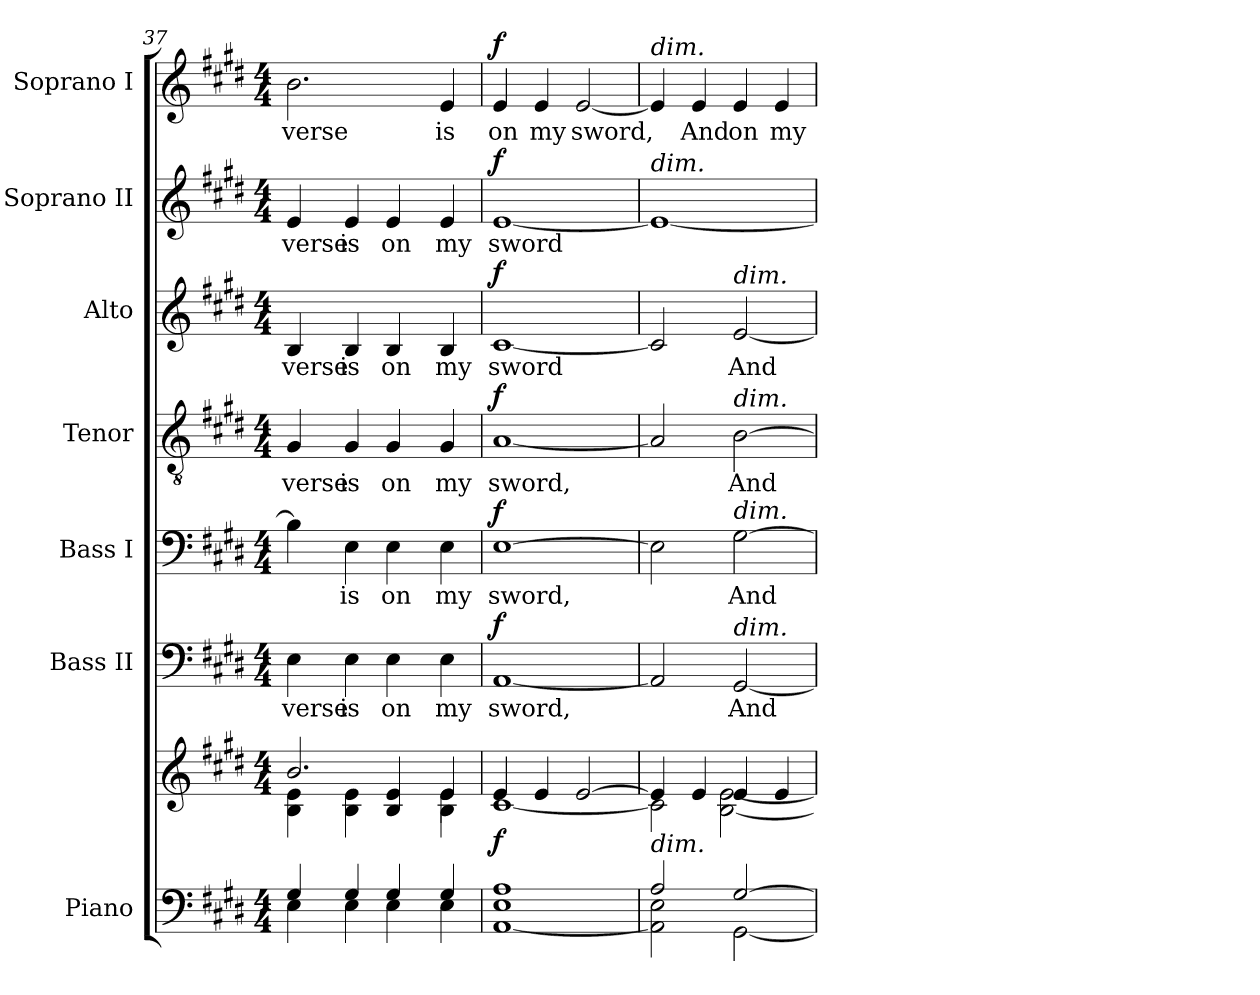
**kern	**kern	**dynam	**kern	**text	**dynam	**kern	**text	**dynam	**kern	**text	**dynam	**kern	**text	**dynam	**kern	**text	**dynam	**kern	**text	**dynam
*part7	*part7	*part7	*part6	*part6	*part6	*part5	*part5	*part5	*part4	*part4	*part4	*part3	*part3	*part3	*part2	*part2	*part2	*part1	*part1	*part1
*staff8	*staff7	*staff7/8	*staff6	*staff6	*staff6	*staff5	*staff5	*staff5	*staff4	*staff4	*staff4	*staff3	*staff3	*staff3	*staff2	*staff2	*staff2	*staff1	*staff1	*staff1
*I"Piano	*	*	*I"Bass II	*	*	*I"Bass I	*	*	*I"Tenor	*	*	*I"Alto	*	*	*I"Soprano II	*	*	*I"Soprano I	*	*
*I'Pno.	*	*	*I'B II.	*	*	*I'B I.	*	*	*I'T.	*	*	*I'A.	*	*	*I'S II.	*	*	*I'S I.	*	*
*clefF4	*clefG2	*	*clefF4	*	*	*clefF4	*	*	*clefGv2	*	*	*clefG2	*	*	*clefG2	*	*	*clefG2	*	*
*	*	*	*	*	*	*	*	*	*ITrd7c12	*	*	*	*	*	*	*	*	*	*	*
*k[f#c#g#d#]	*k[f#c#g#d#]	*	*k[f#c#g#d#]	*	*	*k[f#c#g#d#]	*	*	*k[f#c#g#d#]	*	*	*k[f#c#g#d#]	*	*	*k[f#c#g#d#]	*	*	*k[f#c#g#d#]	*	*
*E:	*E:	*	*E:	*	*	*E:	*	*	*E:	*	*	*E:	*	*	*E:	*	*	*E:	*	*
*M4/4	*M4/4	*	*M4/4	*	*	*M4/4	*	*	*M4/4	*	*	*M4/4	*	*	*M4/4	*	*	*M4/4	*	*
=37	=37	=37	=37	=37	=37	=37	=37	=37	=37	=37	=37	=37	=37	=37	=37	=37	=37	=37	=37	=37
*^	*^	*	*	*	*	*	*	*	*	*	*	*	*	*	*	*	*	*	*	*
*	*^	*	*^	*	*	*	*	*	*	*	*	*	*	*	*	*	*	*	*	*	*	*
*	*	*^	*	*	*^	*	*	*	*	*	*	*	*	*	*	*	*	*	*	*	*	*	*	*
!	!	!	!	!	!	!	!	!	!	!LO:LY:b:color=#000000	!	!	!	!	!	!	!	!	!	!	!	!	!	!	!	!
!	!	!	!	!	!	!	!	!	!	!	!	!	!	!	!	!LO:LY:b:color=#000000	!	!	!	!	!	!	!	!	!	!
!	!	!	!	!	!	!	!	!	!	!	!	!	!	!	!	!	!	!	!LO:LY:b:color=#000000	!	!	!	!	!	!	!
!	!	!	!	!	!	!	!	!	!	!	!	!	!	!	!	!	!	!	!	!	!	!LO:LY:b:color=#000000	!	!	!	!
!	!	!	!	!	!	!	!	!	!	!	!	!	!	!	!	!	!	!	!	!	!	!	!	!	!LO:LY:b:color=#000000	!
4G#i/	4ryy	2ryy	4Ei\	2.bi/	4Bi\ 4ei	2ryy	2ryy	.	4Ei\	verse	.	4Bi\]	.	.	4GG#i/	verse	.	4Bi/	verse	.	4ei/	verse	.	2.bi\	verse	.
!	!	!	!	!	!	!	!	!	!	!LO:LY:b:color=#000000	!	!	!	!	!	!	!	!	!	!	!	!	!	!	!	!
!	!	!	!	!	!	!	!	!	!	!	!	!	!LO:LY:b:color=#000000	!	!	!	!	!	!	!	!	!	!	!	!	!
!	!	!	!	!	!	!	!	!	!	!	!	!	!	!	!	!LO:LY:b:color=#000000	!	!	!	!	!	!	!	!	!	!
!	!	!	!	!	!	!	!	!	!	!	!	!	!	!	!	!	!	!	!LO:LY:b:color=#000000	!	!	!	!	!	!	!
!	!	!	!	!	!	!	!	!	!	!	!	!	!	!	!	!	!	!	!	!	!	!LO:LY:b:color=#000000	!	!	!	!
4G#i/	4Ei\	.	2.ryy	.	4Bi\ 4ei	.	.	.	4Ei\	is	.	4Ei\	is	.	4GG#i/	is	.	4Bi/	is	.	4ei/	is	.	.	.	.
!	!	!	!	!	!	!	!	!	!	!LO:LY:b:color=#000000	!	!	!	!	!	!	!	!	!	!	!	!	!	!	!	!
!	!	!	!	!	!	!	!	!	!	!	!	!	!LO:LY:b:color=#000000	!	!	!	!	!	!	!	!	!	!	!	!	!
!	!	!	!	!	!	!	!	!	!	!	!	!	!	!	!	!LO:LY:b:color=#000000	!	!	!	!	!	!	!	!	!	!
!	!	!	!	!	!	!	!	!	!	!	!	!	!	!	!	!	!	!	!LO:LY:b:color=#000000	!	!	!	!	!	!	!
!	!	!	!	!	!	!	!	!	!	!	!	!	!	!	!	!	!	!	!	!	!	!LO:LY:b:color=#000000	!	!	!	!
4G#i/	4ryy	4Ei\	.	.	4Bi/ 4ei	4ryy	8ryy	.	4Ei\	on	.	4Ei\	on	.	4GG#i/	on	.	4Bi/	on	.	4ei/	on	.	.	.	.
.	.	.	.	.	.	.	8ryy	.	.	.	.	.	.	.	.	.	.	.	.	.	.	.	.	.	.	.
!	!	!	!	!	!	!	!	!	!	!LO:LY:b:color=#000000	!	!	!	!	!	!	!	!	!	!	!	!	!	!	!	!
!	!	!	!	!	!	!	!	!	!	!	!	!	!LO:LY:b:color=#000000	!	!	!	!	!	!	!	!	!	!	!	!	!
!	!	!	!	!	!	!	!	!	!	!	!	!	!	!	!	!LO:LY:b:color=#000000	!	!	!	!	!	!	!	!	!	!
!	!	!	!	!	!	!	!	!	!	!	!	!	!	!	!	!	!	!	!LO:LY:b:color=#000000	!	!	!	!	!	!	!
!	!	!	!	!	!	!	!	!	!	!	!	!	!	!	!	!	!	!	!	!	!	!LO:LY:b:color=#000000	!	!	!	!
!	!	!	!	!	!	!	!	!	!	!	!	!	!	!	!	!	!	!	!	!	!	!	!	!	!LO:LY:b:color=#000000	!
4G#i/	4Ei\	4ryy	.	4ei/	4Bi\	4ryy	4ei\	.	4Ei\	my	.	4Ei\	my	.	4GG#i/	my	.	4Bi/	my	.	4ei/	my	.	4ei/	is	.
*v	*v	*v	*v	*	*	*	*	*	*	*	*	*	*	*	*	*	*	*	*	*	*	*	*	*	*	*
*	*	*v	*v	*v	*	*	*	*	*	*	*	*	*	*	*	*	*	*	*	*	*	*	*
=38	=38	=38	=38	=38	=38	=38	=38	=38	=38	=38	=38	=38	=38	=38	=38	=38	=38	=38	=38	=38	=38
*^	*^	*	*	*	*	*	*	*	*	*	*	*	*	*	*	*	*	*	*	*	*
*	*^	*	*	*^	*	*	*	*	*	*	*	*	*	*	*	*	*	*	*	*	*	*	*
!	!	!	!	!	!	!	!	!	!LO:LY:b:color=#000000	!	!	!	!	!	!	!	!	!	!	!	!	!	!	!	!
*v	*v	*v	*	*	*	*	*	*	*	*	*	*	*	*	*	*	*	*	*	*	*	*	*	*	*
*	*	*v	*v	*v	*	*	*	*	*	*	*	*	*	*	*	*	*	*	*	*	*	*	*
*^	*^	*	*	*	*	*	*	*	*	*	*	*	*	*	*	*	*	*	*	*	*
*	*^	*	*	*^	*	*	*	*	*	*	*	*	*	*	*	*	*	*	*	*	*	*	*
!	!	!	!	!	!	!	!	!	!	!	!	!LO:LY:b:color=#000000	!	!	!	!	!	!	!	!	!	!	!	!	!
*v	*v	*v	*	*	*	*	*	*	*	*	*	*	*	*	*	*	*	*	*	*	*	*	*	*	*
*	*	*v	*v	*v	*	*	*	*	*	*	*	*	*	*	*	*	*	*	*	*	*	*	*
*^	*^	*	*	*	*	*	*	*	*	*	*	*	*	*	*	*	*	*	*	*	*
*	*^	*	*	*^	*	*	*	*	*	*	*	*	*	*	*	*	*	*	*	*	*	*	*
!	!	!	!	!	!	!	!	!	!	!	!	!	!	!	!LO:LY:b:color=#000000	!	!	!	!	!	!	!	!	!	!
*v	*v	*v	*	*	*	*	*	*	*	*	*	*	*	*	*	*	*	*	*	*	*	*	*	*	*
*	*	*v	*v	*v	*	*	*	*	*	*	*	*	*	*	*	*	*	*	*	*	*	*	*
*^	*^	*	*	*	*	*	*	*	*	*	*	*	*	*	*	*	*	*	*	*	*
*	*^	*	*	*^	*	*	*	*	*	*	*	*	*	*	*	*	*	*	*	*	*	*	*
!	!	!	!	!	!	!	!	!	!	!	!	!	!	!	!	!	!	!LO:LY:b:color=#000000	!	!	!	!	!	!	!
*v	*v	*v	*	*	*	*	*	*	*	*	*	*	*	*	*	*	*	*	*	*	*	*	*	*	*
*	*	*v	*v	*v	*	*	*	*	*	*	*	*	*	*	*	*	*	*	*	*	*	*	*
*^	*^	*	*	*	*	*	*	*	*	*	*	*	*	*	*	*	*	*	*	*	*
*	*^	*	*	*^	*	*	*	*	*	*	*	*	*	*	*	*	*	*	*	*	*	*	*
!	!	!	!	!	!	!	!	!	!	!	!	!	!	!	!	!	!	!	!	!	!LO:LY:b:color=#000000	!	!	!	!
*v	*v	*v	*	*	*	*	*	*	*	*	*	*	*	*	*	*	*	*	*	*	*	*	*	*	*
*	*	*v	*v	*v	*	*	*	*	*	*	*	*	*	*	*	*	*	*	*	*	*	*	*
*^	*^	*	*	*	*	*	*	*	*	*	*	*	*	*	*	*	*	*	*	*	*
*	*^	*	*	*^	*	*	*	*	*	*	*	*	*	*	*	*	*	*	*	*	*	*	*
!	!	!	!	!	!	!	!	!	!	!	!	!	!	!	!	!	!	!	!	!	!	!	!	!LO:LY:b:color=#000000	!
*v	*v	*v	*	*	*	*	*	*	*	*	*	*	*	*	*	*	*	*	*	*	*	*	*	*	*
*	*	*v	*v	*v	*	*	*	*	*	*	*	*	*	*	*	*	*	*	*	*	*	*	*
[1AAi 1Ei 1Ai	4ei/	[1c#i	f	[1AAi	sword,	f	[1Ei	sword,	f	[1AAi	sword,	f	[1c#i	sword	f	[1ei	sword	f	4ei/	on	f
!	!	!	!	!	!	!	!	!	!	!	!	!	!	!	!	!	!	!	!	!LO:LY:b:color=#000000	!
.	4ei/	.	.	.	.	.	.	.	.	.	.	.	.	.	.	.	.	.	4ei/	my	.
!	!	!	!	!	!	!	!	!	!	!	!	!	!	!	!	!	!	!	!	!LO:LY:b:color=#000000	!
.	[2ei/	.	.	.	.	.	.	.	.	.	.	.	.	.	.	.	.	.	[2ei/	sword,	.
=39	=39	=39	=39	=39	=39	=39	=39	=39	=39	=39	=39	=39	=39	=39	=39	=39	=39	=39	=39	=39	=39
*^	*	*	*	*	*	*	*	*	*	*	*	*	*	*	*	*	*	*	*	*	*
!	!	!	!	!	!	!	!	!	!	!	!	!	!	!	!	!	!	!	!	!LO:TX:a:i:t=dim.	!	!
!	!	!	!	!	!	!	!	!	!	!	!	!	!	!	!	!	!LO:TX:a:i:t=dim.	!	!	!	!	!
!	!	!LO:TX:b:i:t=dim.	!	!	!	!	!	!	!	!	!	!	!	!	!	!	!	!	!	!	!	!
2Ai/	2AAi\] 2Ei	4ei/]	2c#i\]	.	2AAi/]	.	.	2Ei\]	.	.	2AAi/]	.	.	2c#i/]	.	.	1ei_	.	.	4ei/]	.	.
!	!	!	!	!	!	!	!	!	!	!	!	!	!	!	!	!	!	!	!	!	!LO:LY:b:color=#000000	!
.	.	4ei/	.	.	.	.	.	.	.	.	.	.	.	.	.	.	.	.	.	4ei/	And	.
!	!	!	!	!	!	!LO:LY:b:color=#000000	!	!	!	!	!	!	!	!	!	!	!	!	!	!	!	!
!	!	!	!	!	!	!	!	!	!LO:LY:b:color=#000000	!	!	!	!	!	!	!	!	!	!	!	!	!
!	!	!	!	!	!	!	!	!	!	!	!	!LO:LY:b:color=#000000	!	!	!	!	!	!	!	!	!	!
!	!	!	!	!	!	!	!	!	!	!	!	!	!	!	!LO:LY:b:color=#000000	!	!	!	!	!	!	!
!	!	!	!	!	!	!	!	!	!	!	!	!	!	!LO:TX:a:i:t=dim.	!	!	!	!	!	!	!	!
!	!	!	!	!	!	!	!	!	!	!	!LO:TX:a:i:t=dim.	!	!	!	!	!	!	!	!	!	!	!
!	!	!	!	!	!	!	!	!LO:TX:a:i:t=dim.	!	!	!	!	!	!	!	!	!	!	!	!	!	!
!	!	!	!	!	!LO:TX:a:i:t=dim.	!	!	!	!	!	!	!	!	!	!	!	!	!	!	!	!	!
!	!	!	!	!	!	!	!	!	!	!	!	!	!	!	!	!	!	!	!	!	!LO:LY:b:color=#000000	!
[2G#i/	[2GG#i\	4ei/	[2Bi\ [2ei	.	[2GG#i/	And	.	[2G#i\	And	.	[2BBi\	And	.	[2ei/	And	.	.	.	.	4ei/	on	.
!	!	!	!	!	!	!	!	!	!	!	!	!	!	!	!	!	!	!	!	!	!LO:LY:b:color=#000000	!
.	.	4ei/	.	.	.	.	.	.	.	.	.	.	.	.	.	.	.	.	.	4ei/	my	.
*v	*v	*	*	*	*	*	*	*	*	*	*	*	*	*	*	*	*	*	*	*	*	*
*	*v	*v	*	*	*	*	*	*	*	*	*	*	*	*	*	*	*	*	*	*	*
=	=	=	=	=	=	=	=	=	=	=	=	=	=	=	=	=	=	=	=	=
*-	*-	*-	*-	*-	*-	*-	*-	*-	*-	*-	*-	*-	*-	*-	*-	*-	*-	*-	*-	*-
